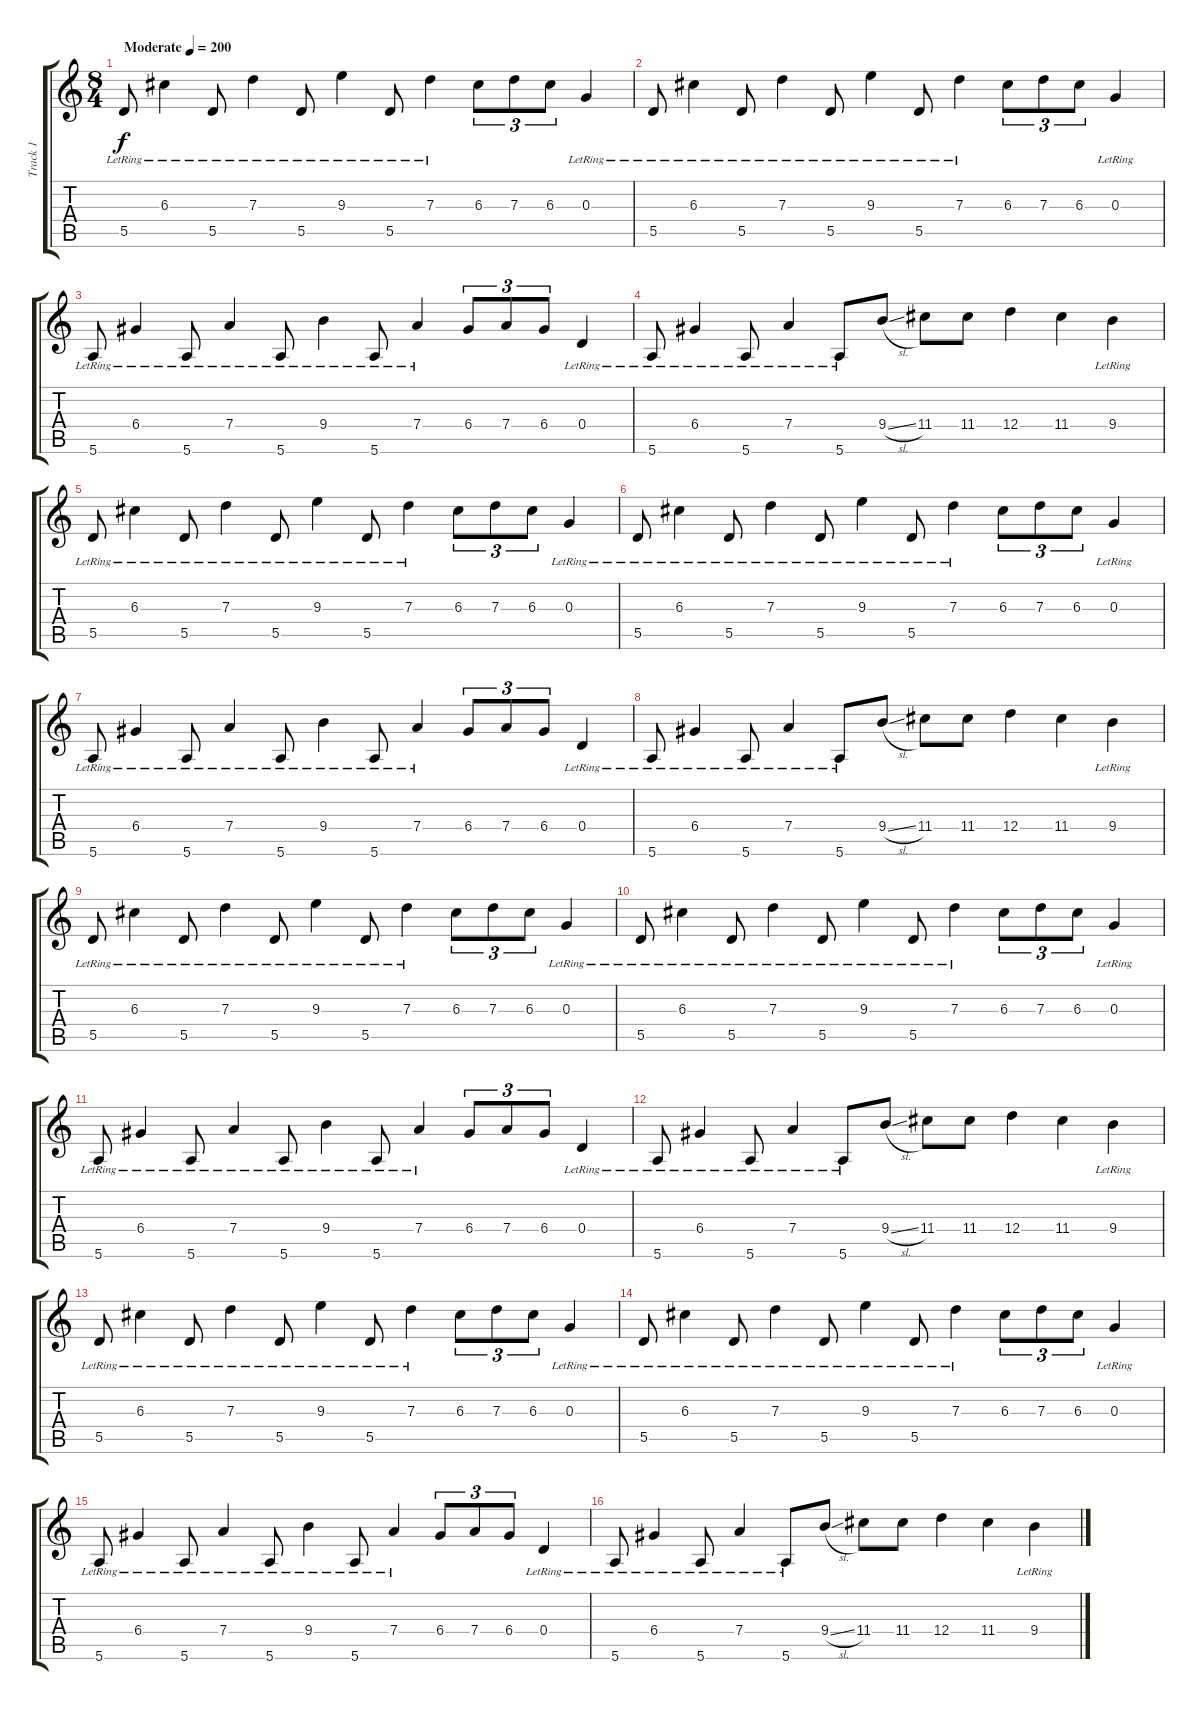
\track ("Track 1" "Track 1") {instrument acousticguitarsteel}
\staff {score tabs}
\tuning (E4 B3 G3 D3 A2 E2) {hide}
\ts (8 4)
\tempo (200 "Moderate")
\clef g2
\ks c
5.5{lr}.8{dy f instrument acousticguitarsteel} 6.3{lr}.4 5.5{lr}.8 7.3{lr}.4 5.5{lr}.8 9.3{lr}.4 5.5{lr}.8 7.3{lr}.4 6.3.8{tu (3 2)} 7.3.8{tu (3 2)} 6.3.8{tu (3 2)} 0.3{lr}.4 |
5.5{lr}.8 6.3{lr}.4 5.5{lr}.8 7.3{lr}.4 5.5{lr}.8 9.3{lr}.4 5.5{lr}.8 7.3{lr}.4 6.3.8{tu (3 2)} 7.3.8{tu (3 2)} 6.3.8{tu (3 2)} 0.3{lr}.4 |
5.6{lr}.8 6.4{lr}.4 5.6{lr}.8 7.4{lr}.4 5.6{lr}.8 9.4{lr}.4 5.6{lr}.8 7.4{lr}.4 6.4.8{tu (3 2)} 7.4.8{tu (3 2)} 6.4.8{tu (3 2)} 0.4{lr}.4 |
5.6{lr}.8 6.4{lr}.4 5.6{lr}.8 7.4{lr}.4 5.6{lr}.8 9.4{sl}.8 11.4.8 11.4.8 12.4.4 11.4.4 9.4{lr}.4 |
5.5{lr}.8 6.3{lr}.4 5.5{lr}.8 7.3{lr}.4 5.5{lr}.8 9.3{lr}.4 5.5{lr}.8 7.3{lr}.4 6.3.8{tu (3 2)} 7.3.8{tu (3 2)} 6.3.8{tu (3 2)} 0.3{lr}.4 |
5.5{lr}.8 6.3{lr}.4 5.5{lr}.8 7.3{lr}.4 5.5{lr}.8 9.3{lr}.4 5.5{lr}.8 7.3{lr}.4 6.3.8{tu (3 2)} 7.3.8{tu (3 2)} 6.3.8{tu (3 2)} 0.3{lr}.4 |
5.6{lr}.8 6.4{lr}.4 5.6{lr}.8 7.4{lr}.4 5.6{lr}.8 9.4{lr}.4 5.6{lr}.8 7.4{lr}.4 6.4.8{tu (3 2)} 7.4.8{tu (3 2)} 6.4.8{tu (3 2)} 0.4{lr}.4 |
5.6{lr}.8 6.4{lr}.4 5.6{lr}.8 7.4{lr}.4 5.6{lr}.8 9.4{sl}.8 11.4.8 11.4.8 12.4.4 11.4.4 9.4{lr}.4 |
5.5{lr}.8 6.3{lr}.4 5.5{lr}.8 7.3{lr}.4 5.5{lr}.8 9.3{lr}.4 5.5{lr}.8 7.3{lr}.4 6.3.8{tu (3 2)} 7.3.8{tu (3 2)} 6.3.8{tu (3 2)} 0.3{lr}.4 |
5.5{lr}.8 6.3{lr}.4 5.5{lr}.8 7.3{lr}.4 5.5{lr}.8 9.3{lr}.4 5.5{lr}.8 7.3{lr}.4 6.3.8{tu (3 2)} 7.3.8{tu (3 2)} 6.3.8{tu (3 2)} 0.3{lr}.4 |
5.6{lr}.8 6.4{lr}.4 5.6{lr}.8 7.4{lr}.4 5.6{lr}.8 9.4{lr}.4 5.6{lr}.8 7.4{lr}.4 6.4.8{tu (3 2)} 7.4.8{tu (3 2)} 6.4.8{tu (3 2)} 0.4{lr}.4 |
5.6{lr}.8 6.4{lr}.4 5.6{lr}.8 7.4{lr}.4 5.6{lr}.8 9.4{sl}.8 11.4.8 11.4.8 12.4.4 11.4.4 9.4{lr}.4 |
5.5{lr}.8 6.3{lr}.4 5.5{lr}.8 7.3{lr}.4 5.5{lr}.8 9.3{lr}.4 5.5{lr}.8 7.3{lr}.4 6.3.8{tu (3 2)} 7.3.8{tu (3 2)} 6.3.8{tu (3 2)} 0.3{lr}.4 |
5.5{lr}.8 6.3{lr}.4 5.5{lr}.8 7.3{lr}.4 5.5{lr}.8 9.3{lr}.4 5.5{lr}.8 7.3{lr}.4 6.3.8{tu (3 2)} 7.3.8{tu (3 2)} 6.3.8{tu (3 2)} 0.3{lr}.4 |
5.6{lr}.8 6.4{lr}.4 5.6{lr}.8 7.4{lr}.4 5.6{lr}.8 9.4{lr}.4 5.6{lr}.8 7.4{lr}.4 6.4.8{tu (3 2)} 7.4.8{tu (3 2)} 6.4.8{tu (3 2)} 0.4{lr}.4 |
5.6{lr}.8 6.4{lr}.4 5.6{lr}.8 7.4{lr}.4 5.6{lr}.8 9.4{sl}.8 11.4.8 11.4.8 12.4.4 11.4.4 9.4{lr}.4
